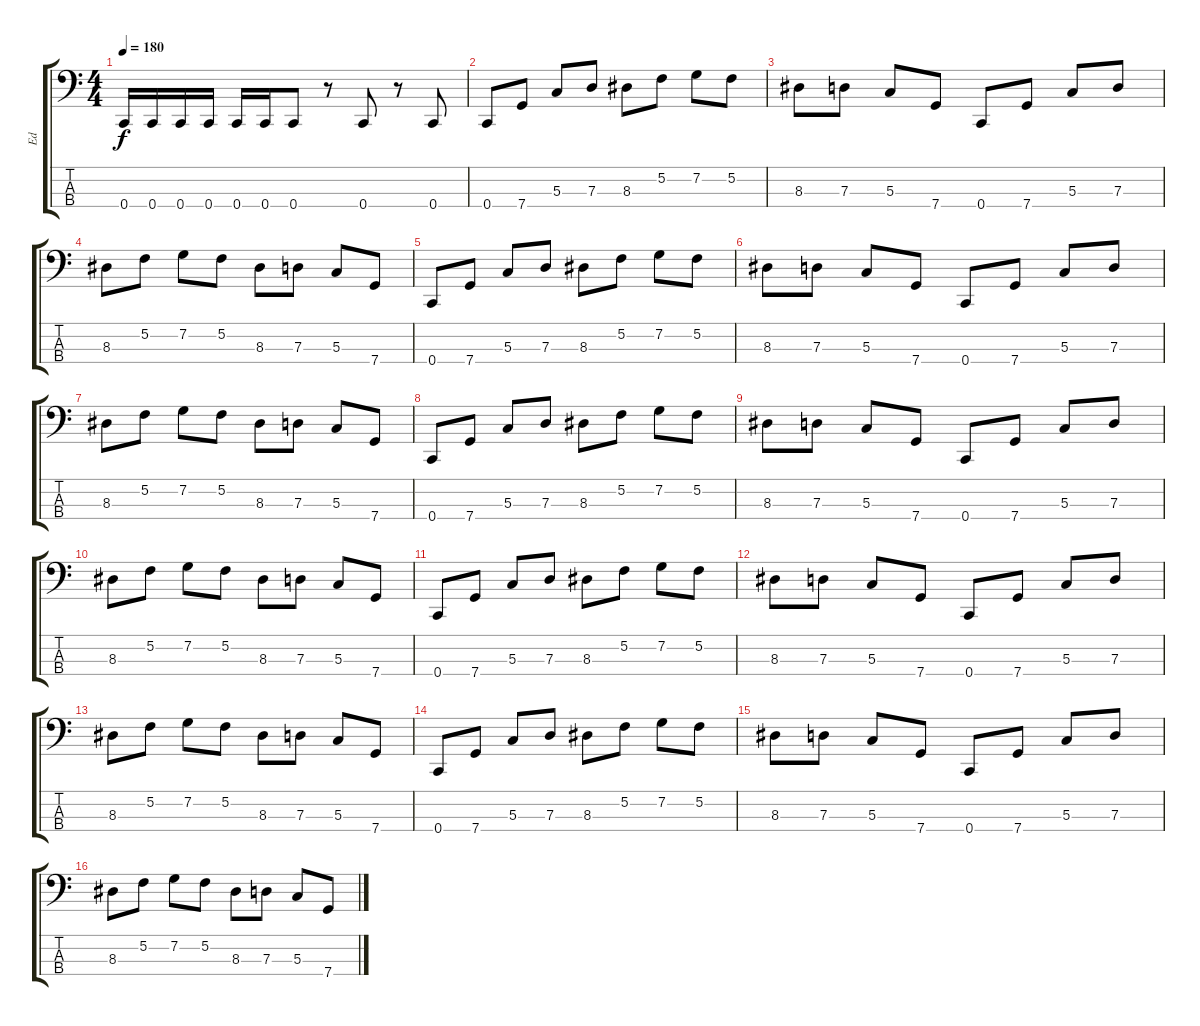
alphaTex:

\track ("Ed" "Ed") {instrument electricbassfinger}
\staff {score tabs}
\tuning (F2 C2 G1 C1) {hide}
\ts (4 4)
\tempo 180
\clef f4
\ks c
0.4.16{dy f} 0.4.16 0.4.16 0.4.16 0.4.16 0.4.16 0.4.8 r.8 0.4.8 r.8 0.4.8 |
0.4.8 7.4.8 5.3.8 7.3.8 8.3.8 5.2.8 7.2.8 5.2.8 |
8.3.8 7.3.8 5.3.8 7.4.8 0.4.8 7.4.8 5.3.8 7.3.8 |
8.3.8 5.2.8 7.2.8 5.2.8 8.3.8 7.3.8 5.3.8 7.4.8 |
0.4.8 7.4.8 5.3.8 7.3.8 8.3.8 5.2.8 7.2.8 5.2.8 |
8.3.8 7.3.8 5.3.8 7.4.8 0.4.8 7.4.8 5.3.8 7.3.8 |
8.3.8 5.2.8 7.2.8 5.2.8 8.3.8 7.3.8 5.3.8 7.4.8 |
0.4.8 7.4.8 5.3.8 7.3.8 8.3.8 5.2.8 7.2.8 5.2.8 |
8.3.8 7.3.8 5.3.8 7.4.8 0.4.8 7.4.8 5.3.8 7.3.8 |
8.3.8 5.2.8 7.2.8 5.2.8 8.3.8 7.3.8 5.3.8 7.4.8 |
0.4.8 7.4.8 5.3.8 7.3.8 8.3.8 5.2.8 7.2.8 5.2.8 |
8.3.8 7.3.8 5.3.8 7.4.8 0.4.8 7.4.8 5.3.8 7.3.8 |
8.3.8 5.2.8 7.2.8 5.2.8 8.3.8 7.3.8 5.3.8 7.4.8 |
0.4.8 7.4.8 5.3.8 7.3.8 8.3.8 5.2.8 7.2.8 5.2.8 |
8.3.8 7.3.8 5.3.8 7.4.8 0.4.8 7.4.8 5.3.8 7.3.8 |
8.3.8 5.2.8 7.2.8 5.2.8 8.3.8 7.3.8 5.3.8 7.4.8
